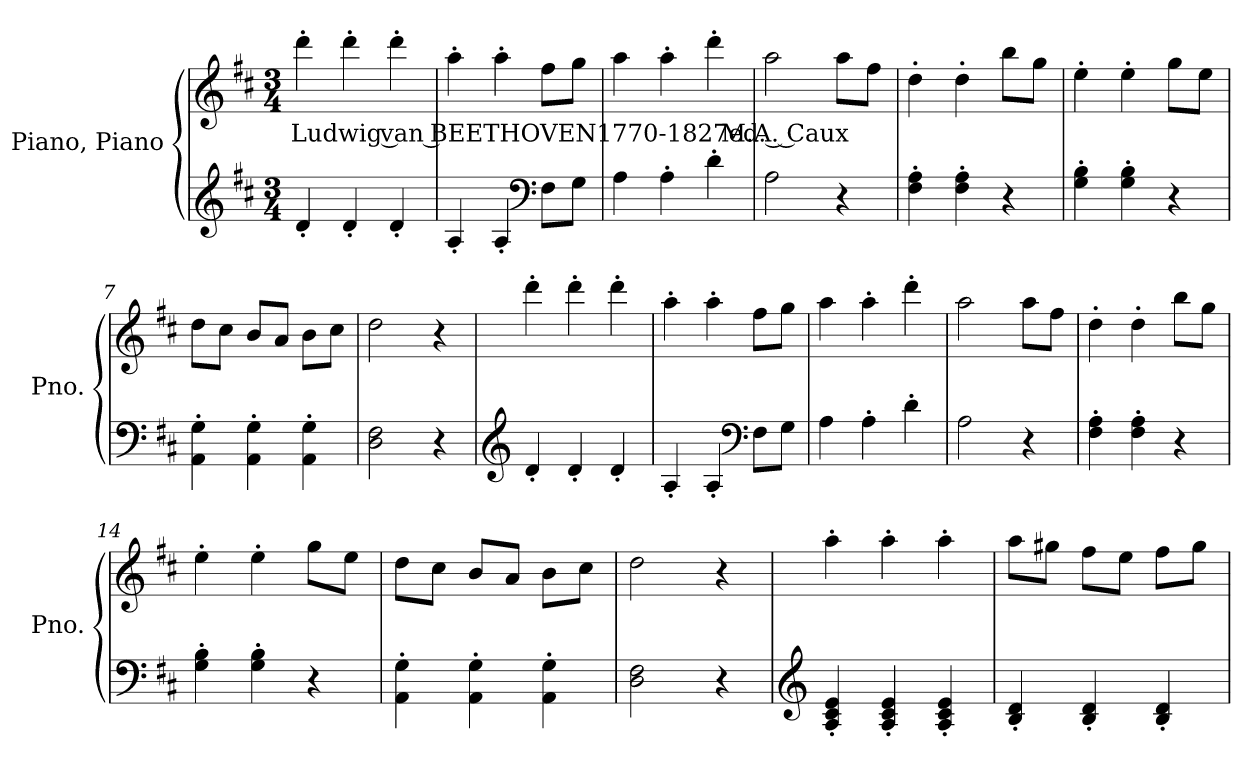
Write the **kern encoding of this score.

**kern	**kern	**text
*part1	*part1	*part1
*staff2	*staff1	*staff1
*I"Piano, Piano	*	*
*I'Pno.	*	*
*clefG2	*clefG2	*
*k[f#c#]	*k[f#c#]	*
*M3/4	*M3/4	*
*MM140	*MM140	*
=1	=1	=1
!	!	!LO:LY:b
4d'/	4ddd'\	Ludwig van BEETHOVEN1770-1827ed. M.A. Caux
4d'/	4ddd'\	.
4d'/	4ddd'\	.
=2	=2	=2
4A'/	4aa'\	.
4A'/	4aa'\	.
*clefF4	*	*
8F#\L	8ff#\L	.
8G\J	8gg\J	.
=3	=3	=3
4A\	4aa\	.
4A'\	4aa'\	.
4d'\	4ddd'\	.
!!LO:LB:g=z
=4	=4	=4
2A\	2aa\	.
4r	8aa\L	.
.	8ff#\J	.
=5	=5	=5
4F#\' 4A\'	4dd'\	.
4F#\' 4A\'	4dd'\	.
4r	8bb\L	.
.	8gg\J	.
=6	=6	=6
4G\' 4B\'	4ee'\	.
4G\' 4B\'	4ee'\	.
4r	8gg\L	.
.	8ee\J	.
=7	=7	=7
4AA\' 4G\'	8dd\L	.
.	8cc#\J	.
4AA\' 4G\'	8b/L	.
.	8a/J	.
4AA\' 4G\'	8b\L	.
.	8cc#\J	.
=8	=8	=8
2D\ 2F#\	2dd\	.
4r	4r	.
=9	=9	=9
*clefG2	*	*
4d'/	4ddd'\	.
4d'/	4ddd'\	.
4d'/	4ddd'\	.
=10	=10	=10
4A'/	4aa'\	.
4A'/	4aa'\	.
*clefF4	*	*
8F#\L	8ff#\L	.
8G\J	8gg\J	.
=11	=11	=11
4A\	4aa\	.
4A'\	4aa'\	.
4d'\	4ddd'\	.
!!LO:LB:g=z
=12	=12	=12
2A\	2aa\	.
4r	8aa\L	.
.	8ff#\J	.
=13	=13	=13
4F#\' 4A\'	4dd'\	.
4F#\' 4A\'	4dd'\	.
4r	8bb\L	.
.	8gg\J	.
=14	=14	=14
4G\' 4B\'	4ee'\	.
4G\' 4B\'	4ee'\	.
4r	8gg\L	.
.	8ee\J	.
=15	=15	=15
4AA\' 4G\'	8dd\L	.
.	8cc#\J	.
4AA\' 4G\'	8b/L	.
.	8a/J	.
4AA\' 4G\'	8b\L	.
.	8cc#\J	.
=16	=16	=16
2D\ 2F#\	2dd\	.
4r	4r	.
=17	=17	=17
*clefG2	*	*
4A/' 4c#/' 4e/'	4aa'\	.
4A/' 4c#/' 4e/'	4aa'\	.
4A/' 4c#/' 4e/'	4aa'\	.
=18	=18	=18
4B/' 4d/'	8aa\L	.
.	8gg#X\J	.
4B/' 4d/'	8ff#\L	.
.	8ee\J	.
4B/' 4d/'	8ff#\L	.
.	8gg#\J	.
=	=	=
*-	*-	*-
